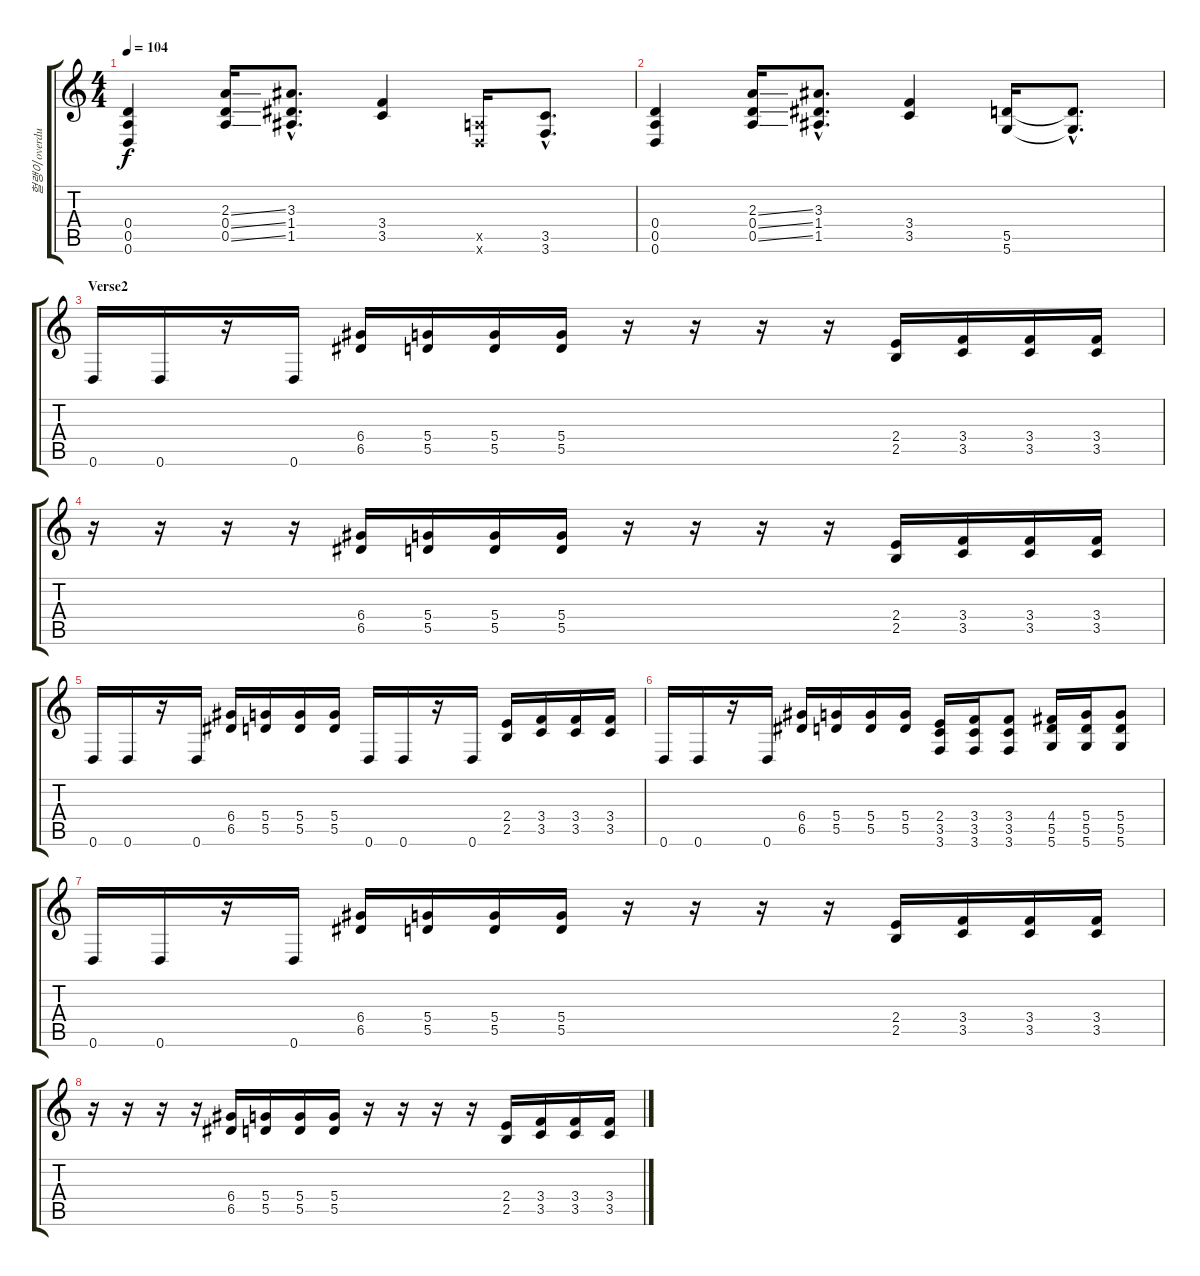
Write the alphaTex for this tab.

\track ("헐랭이 overdub" "헐랭이 overdu") {instrument distortionguitar}
\staff {score tabs}
\tuning (E4 B3 G3 D3 A2 D2) {hide}
\ts (4 4)
\tempo 104
\clef g2
\ks c
(0.4 0.5 0.6).4{dy f} (2.3{ss} 0.4{ss} 0.5{ss}).16 (3.3{hac} 1.4{hac} 1.5{hac}).8{d} (3.4 3.5).4 (0.5{x} 0.6{x}).16 (3.5{hac} 3.6{hac}).8{d} |
(0.4 0.5 0.6).4 (2.3{ss} 0.4{ss} 0.5{ss}).16 (3.3{hac} 1.4{hac} 1.5{hac}).8{d} (3.4 3.5).4 (5.5 5.6).16 (5.5{hac t} 5.6{hac t}).8{d} |
\section ("" "Verse2")
0.6.16 0.6.16 r.16 0.6.16 (6.4 6.5).16 (5.4 5.5).16 (5.4 5.5).16 (5.4 5.5).16 r.16 r.16 r.16 r.16 (2.4 2.5).16 (3.4 3.5).16 (3.4 3.5).16 (3.4 3.5).16 |
r.16 r.16 r.16 r.16 (6.4 6.5).16 (5.4 5.5).16 (5.4 5.5).16 (5.4 5.5).16 r.16 r.16 r.16 r.16 (2.4 2.5).16 (3.4 3.5).16 (3.4 3.5).16 (3.4 3.5).16 |
0.6.16 0.6.16 r.16 0.6.16 (6.4 6.5).16 (5.4 5.5).16 (5.4 5.5).16 (5.4 5.5).16 0.6.16 0.6.16 r.16 0.6.16 (2.4 2.5).16 (3.4 3.5).16 (3.4 3.5).16 (3.4 3.5).16 |
0.6.16 0.6.16 r.16 0.6.16 (6.4 6.5).16 (5.4 5.5).16 (5.4 5.5).16 (5.4 5.5).16 (2.4 3.5 3.6).16 (3.4 3.5 3.6).16 (3.4 3.5 3.6).8 (4.4 5.5 5.6).16 (5.4 5.5 5.6).16 (5.4 5.5 5.6).8 |
0.6.16 0.6.16 r.16 0.6.16 (6.4 6.5).16 (5.4 5.5).16 (5.4 5.5).16 (5.4 5.5).16 r.16 r.16 r.16 r.16 (2.4 2.5).16 (3.4 3.5).16 (3.4 3.5).16 (3.4 3.5).16 |
r.16 r.16 r.16 r.16 (6.4 6.5).16 (5.4 5.5).16 (5.4 5.5).16 (5.4 5.5).16 r.16 r.16 r.16 r.16 (2.4 2.5).16 (3.4 3.5).16 (3.4 3.5).16 (3.4 3.5).16
